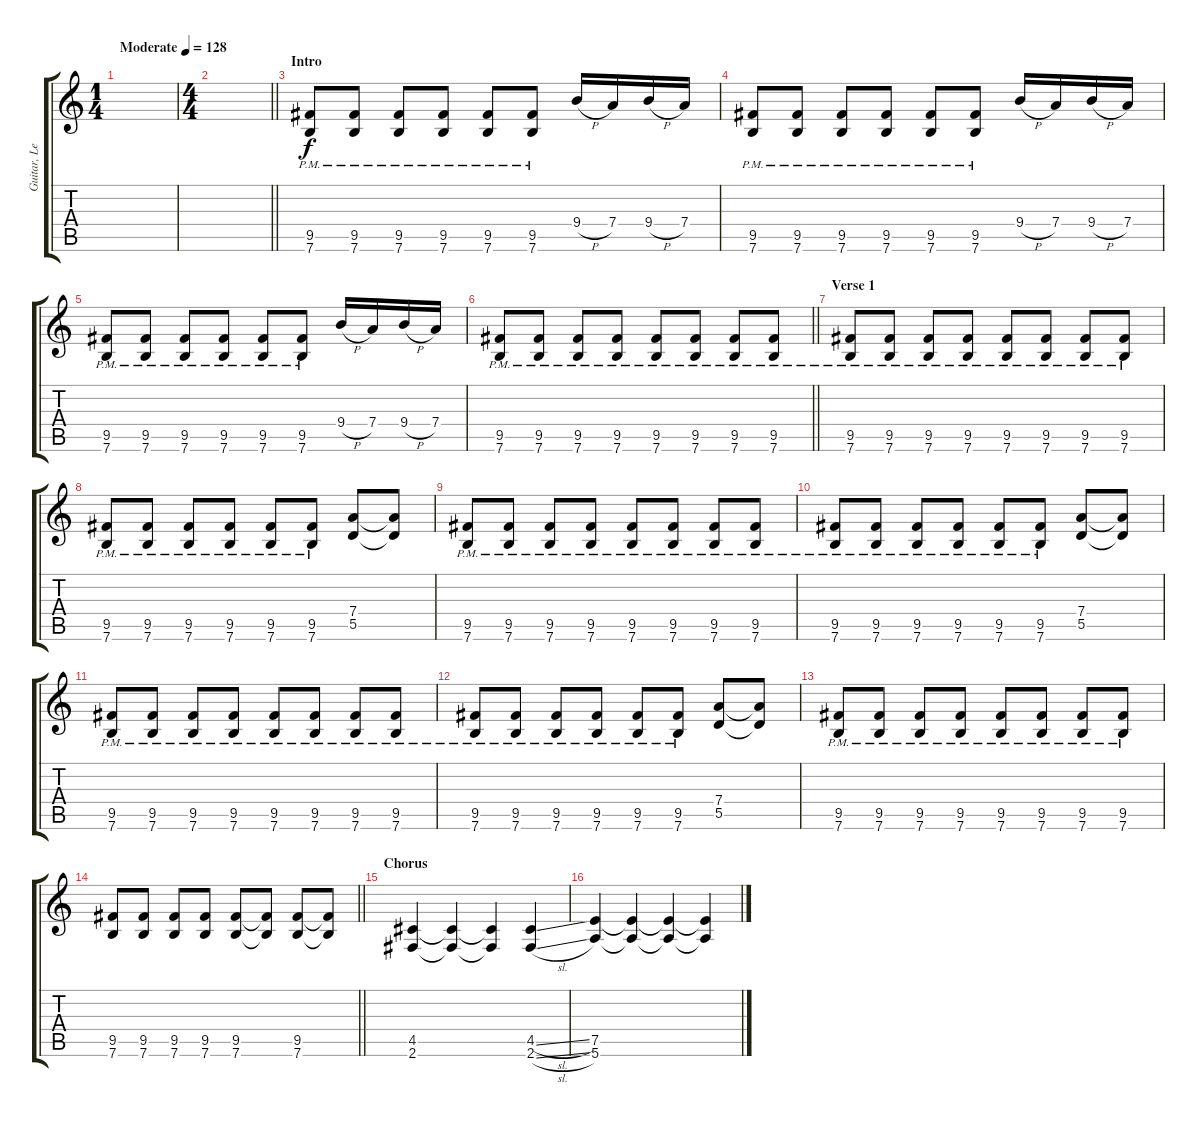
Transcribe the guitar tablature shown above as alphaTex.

\track ("Guitar, Lead" "Guitar, Le") {instrument overdrivenguitar}
\staff {score tabs}
\tuning (E4 B3 G3 D3 A2 E2) {hide}
\ts (1 4)
\tempo (128 "Moderate")
\clef g2
\ks c
|
\ts (4 4)
\barLineRight lightlight
|
\section ("" "Intro")
(9.5{pm} 7.6{pm}).8 (9.5{pm} 7.6{pm}).8 (9.5{pm} 7.6{pm}).8 (9.5{pm} 7.6{pm}).8 (9.5{pm} 7.6{pm}).8 (9.5{pm} 7.6{pm}).8 9.4{h}.16 7.4.16 9.4{h}.16 7.4.16 |
(9.5{pm} 7.6{pm}).8 (9.5{pm} 7.6{pm}).8 (9.5{pm} 7.6{pm}).8 (9.5{pm} 7.6{pm}).8 (9.5{pm} 7.6{pm}).8 (9.5{pm} 7.6{pm}).8 9.4{h}.16 7.4.16 9.4{h}.16 7.4.16 |
(9.5{pm} 7.6{pm}).8 (9.5{pm} 7.6{pm}).8 (9.5{pm} 7.6{pm}).8 (9.5{pm} 7.6{pm}).8 (9.5{pm} 7.6{pm}).8 (9.5{pm} 7.6{pm}).8 9.4{h}.16 7.4.16 9.4{h}.16 7.4.16 |
\barLineRight lightlight
(9.5{pm} 7.6{pm}).8 (9.5{pm} 7.6{pm}).8 (9.5{pm} 7.6{pm}).8 (9.5{pm} 7.6{pm}).8 (9.5{pm} 7.6{pm}).8 (9.5{pm} 7.6{pm}).8 (9.5{pm} 7.6{pm}).8 (9.5{pm} 7.6{pm}).8 |
\section ("" "Verse 1")
(9.5{pm} 7.6{pm}).8 (9.5{pm} 7.6{pm}).8 (9.5{pm} 7.6{pm}).8 (9.5{pm} 7.6{pm}).8 (9.5{pm} 7.6{pm}).8 (9.5{pm} 7.6{pm}).8 (9.5{pm} 7.6{pm}).8 (9.5{pm} 7.6{pm}).8 |
(9.5{pm} 7.6{pm}).8 (9.5{pm} 7.6{pm}).8 (9.5{pm} 7.6{pm}).8 (9.5{pm} 7.6{pm}).8 (9.5{pm} 7.6{pm}).8 (9.5{pm} 7.6{pm}).8 (7.4 5.5).8 (7.4{t} 5.5{t}).8 |
(9.5{pm} 7.6{pm}).8 (9.5{pm} 7.6{pm}).8 (9.5{pm} 7.6{pm}).8 (9.5{pm} 7.6{pm}).8 (9.5{pm} 7.6{pm}).8 (9.5{pm} 7.6{pm}).8 (9.5{pm} 7.6{pm}).8 (9.5{pm} 7.6{pm}).8 |
(9.5{pm} 7.6{pm}).8 (9.5{pm} 7.6{pm}).8 (9.5{pm} 7.6{pm}).8 (9.5{pm} 7.6{pm}).8 (9.5{pm} 7.6{pm}).8 (9.5{pm} 7.6{pm}).8 (7.4 5.5).8 (7.4{t} 5.5{t}).8 |
(9.5{pm} 7.6{pm}).8 (9.5{pm} 7.6{pm}).8 (9.5{pm} 7.6{pm}).8 (9.5{pm} 7.6{pm}).8 (9.5{pm} 7.6{pm}).8 (9.5{pm} 7.6{pm}).8 (9.5{pm} 7.6{pm}).8 (9.5{pm} 7.6{pm}).8 |
(9.5{pm} 7.6{pm}).8 (9.5{pm} 7.6{pm}).8 (9.5{pm} 7.6{pm}).8 (9.5{pm} 7.6{pm}).8 (9.5{pm} 7.6{pm}).8 (9.5{pm} 7.6{pm}).8 (7.4 5.5).8 (7.4{t} 5.5{t}).8 |
(9.5{pm} 7.6{pm}).8 (9.5{pm} 7.6{pm}).8 (9.5{pm} 7.6{pm}).8 (9.5{pm} 7.6{pm}).8 (9.5{pm} 7.6{pm}).8 (9.5{pm} 7.6{pm}).8 (9.5{pm} 7.6{pm}).8 (9.5{pm} 7.6{pm}).8 |
\barLineRight lightlight
(9.5 7.6).8 (9.5 7.6).8 (9.5 7.6).8 (9.5 7.6).8 (9.5 7.6).8 (9.5{t} 7.6{t}).8 (9.5 7.6).8 (9.5{t} 7.6{t}).8 |
\section ("" "Chorus")
(4.5 2.6).4 (4.5{t} 2.6{t}).4 (4.5{t} 2.6{t}).4 (4.5{sl} 2.6{sl}).4 |
(7.5 5.6).4 (7.5{t} 5.6{t}).4 (7.5{t} 5.6{t}).4 (7.5{t} 5.6{t}).4
